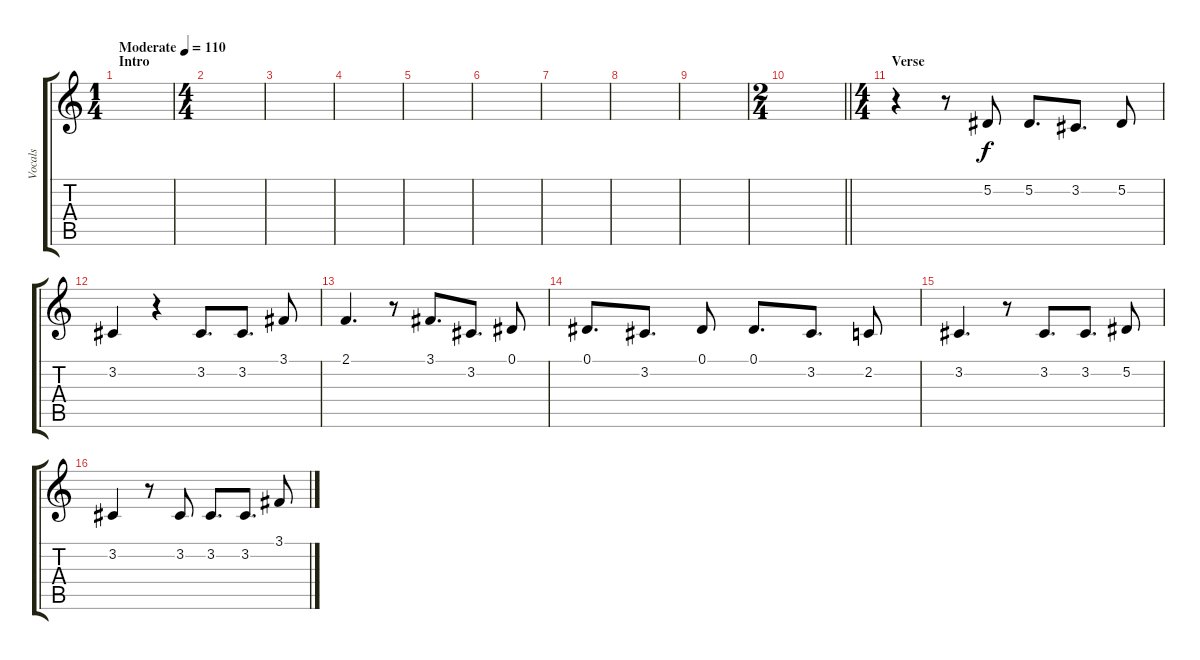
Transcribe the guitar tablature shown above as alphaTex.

\track ("Vocals" "Vocals") {instrument altosax}
\staff {score tabs}
\tuning (Eb4 Bb3 Gb3 Db3 Ab2 Eb2) {hide}
\ts (1 4)
\section ("" "Intro")
\tempo (110 "Moderate")
\clef g2
\ks c
|
\ts (4 4)
|
|
|
|
|
|
|
|
\ts (2 4)
\barLineRight lightlight
|
\ts (4 4)
\section ("" "Verse")
r.4 r.8 5.2.8 5.2.8{d} 3.2.8{d} 5.2.8 |
3.2.4 r.4 3.2.8{d} 3.2.8{d} 3.1.8 |
2.1.4{d} r.8 3.1.8{d} 3.2.8{d} 0.1.8 |
0.1.8{d} 3.2.8{d} 0.1.8 0.1.8{d} 3.2.8{d} 2.2.8 |
3.2.4{d} r.8 3.2.8{d} 3.2.8{d} 5.2.8 |
3.2.4 r.8 3.2.8 3.2.8{d} 3.2.8{d} 3.1.8
